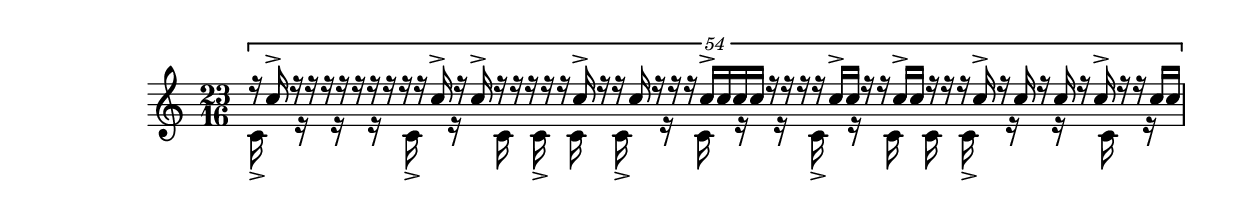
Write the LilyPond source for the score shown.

\version "2.19.83"
\language "english"

\context Staff = "ok" \relative c'' <<
  \time 23/16
  \context Voice = "voice1" {
    \voiceOne
    \tuplet 54/23 {
r16 c16-> r16 r16 r16 r16 r16 r16 r16 r16 r16 c16-> r16 c16-> r16 r16 r16 r16 r16 c16-> r16 r16 c16 r16 r16 r16 c16-> c16 c16 c16 r16 r16 r16 r16 c16-> c16 r16 r16 c16-> c16 r16 r16 r16 c16-> r16 c16 r16 c16 r16 c16-> r16 r16 c16 c16
}
  }
  \context Voice = "voice2" {
    \voiceTwo
c,16-> r16 r16 r16 c16-> r16 c16 c16-> c16 c16-> r16 c16 r16 r16 c16-> r16 c16 c16 c16-> r16 r16 c16 r16
  }
>>


